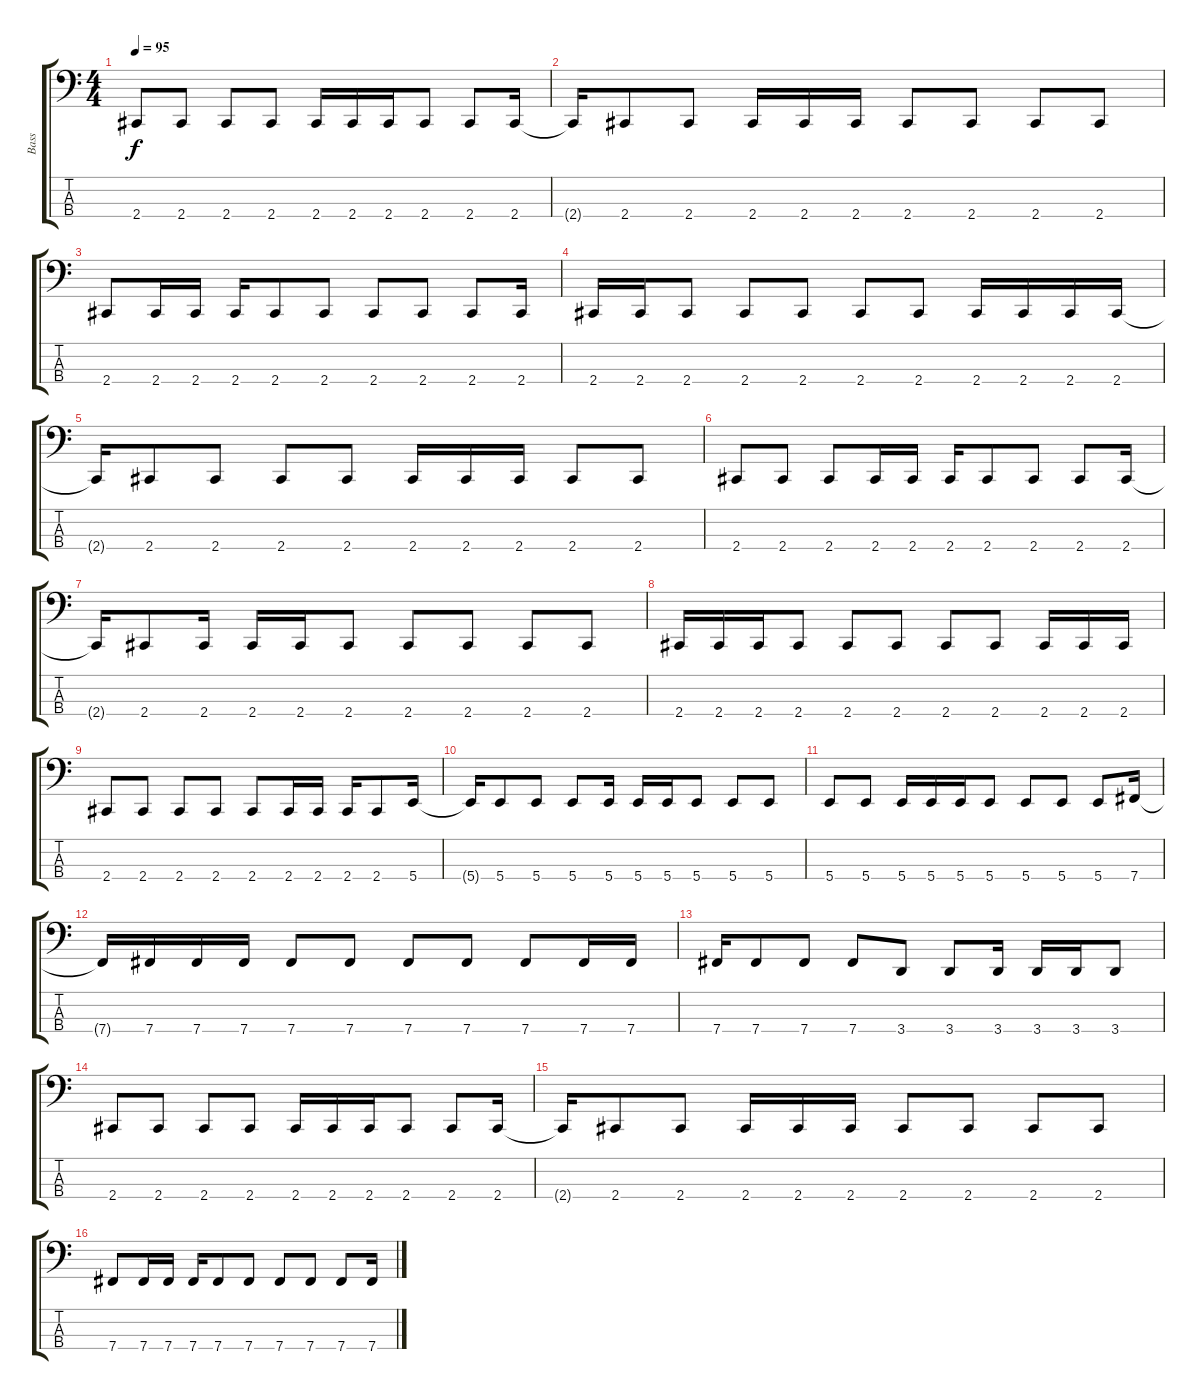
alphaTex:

\track ("Bass" "Bass") {instrument electricbassfinger}
\staff {score tabs}
\tuning (D2 A1 E1 B0) {hide}
\ts (4 4)
\tempo 95
\clef f4
\ks c
2.4.8{dy f} 2.4.8 2.4.8 2.4.8 2.4.16 2.4.16 2.4.16 2.4.8 2.4.8 2.4.16 |
2.4{t}.16 2.4.8 2.4.8 2.4.16 2.4.16 2.4.16 2.4.8 2.4.8 2.4.8 2.4.8 |
2.4.8 2.4.16 2.4.16 2.4.16 2.4.8 2.4.8 2.4.8 2.4.8 2.4.8 2.4.16 |
2.4.16 2.4.16 2.4.8 2.4.8 2.4.8 2.4.8 2.4.8 2.4.16 2.4.16 2.4.16 2.4.16 |
2.4{t}.16 2.4.8 2.4.8 2.4.8 2.4.8 2.4.16 2.4.16 2.4.16 2.4.8 2.4.8 |
2.4.8 2.4.8 2.4.8 2.4.16 2.4.16 2.4.16 2.4.8 2.4.8 2.4.8 2.4.16 |
2.4{t}.16 2.4.8 2.4.16 2.4.16 2.4.16 2.4.8 2.4.8 2.4.8 2.4.8 2.4.8 |
2.4.16 2.4.16 2.4.16 2.4.8 2.4.8 2.4.8 2.4.8 2.4.8 2.4.16 2.4.16 2.4.16 |
2.4.8 2.4.8 2.4.8 2.4.8 2.4.8 2.4.16 2.4.16 2.4.16 2.4.8 5.4.16 |
5.4{t}.16 5.4.8 5.4.8 5.4.8 5.4.16 5.4.16 5.4.16 5.4.8 5.4.8 5.4.8 |
5.4.8 5.4.8 5.4.16 5.4.16 5.4.16 5.4.8 5.4.8 5.4.8 5.4.8 7.4.16 |
7.4{t}.16 7.4.16 7.4.16 7.4.16 7.4.8 7.4.8 7.4.8 7.4.8 7.4.8 7.4.16 7.4.16 |
7.4.16 7.4.8 7.4.8 7.4.8 3.4.8 3.4.8 3.4.16 3.4.16 3.4.16 3.4.8 |
2.4.8 2.4.8 2.4.8 2.4.8 2.4.16 2.4.16 2.4.16 2.4.8 2.4.8 2.4.16 |
2.4{t}.16 2.4.8 2.4.8 2.4.16 2.4.16 2.4.16 2.4.8 2.4.8 2.4.8 2.4.8 |
7.4.8 7.4.16 7.4.16 7.4.16 7.4.8 7.4.8 7.4.8 7.4.8 7.4.8 7.4.16
